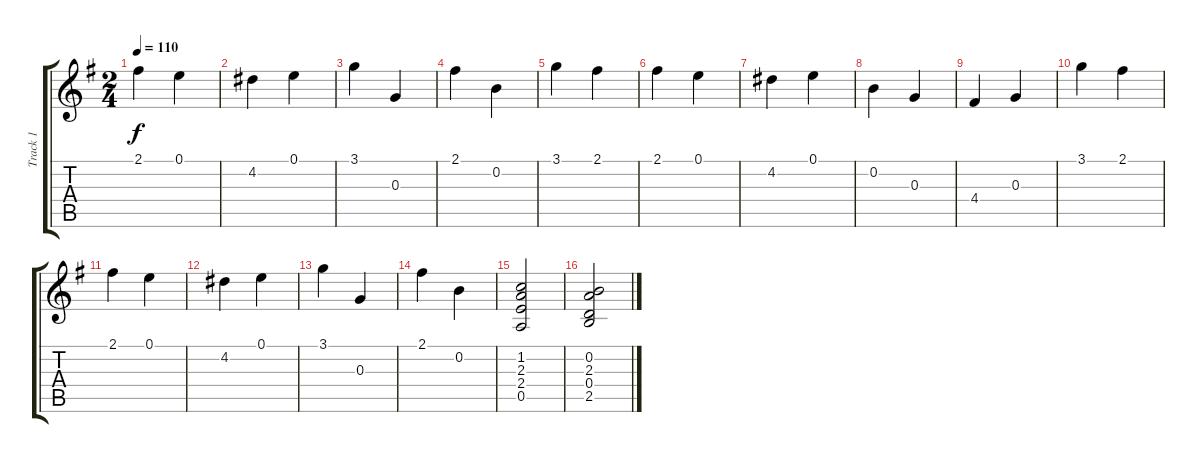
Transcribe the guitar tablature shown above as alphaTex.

\track ("Track 1" "Track 1") {instrument acousticguitarnylon}
\staff {score tabs}
\tuning (E4 B3 G3 D3 A2 E2) {hide}
\ts (2 4)
\tempo 110
\clef g2
\ks g
2.1.4{dy f} 0.1.4 |
4.2.4 0.1.4 |
3.1.4 0.3.4 |
2.1.4 0.2.4 |
3.1.4 2.1.4 |
2.1.4 0.1.4 |
4.2.4 0.1.4 |
0.2.4 0.3.4 |
4.4.4 0.3.4 |
3.1.4 2.1.4 |
2.1.4 0.1.4 |
4.2.4 0.1.4 |
3.1.4 0.3.4 |
2.1.4 0.2.4 |
(1.2 2.3 2.4 0.5).2 |
(0.2 2.3 0.4 2.5).2
